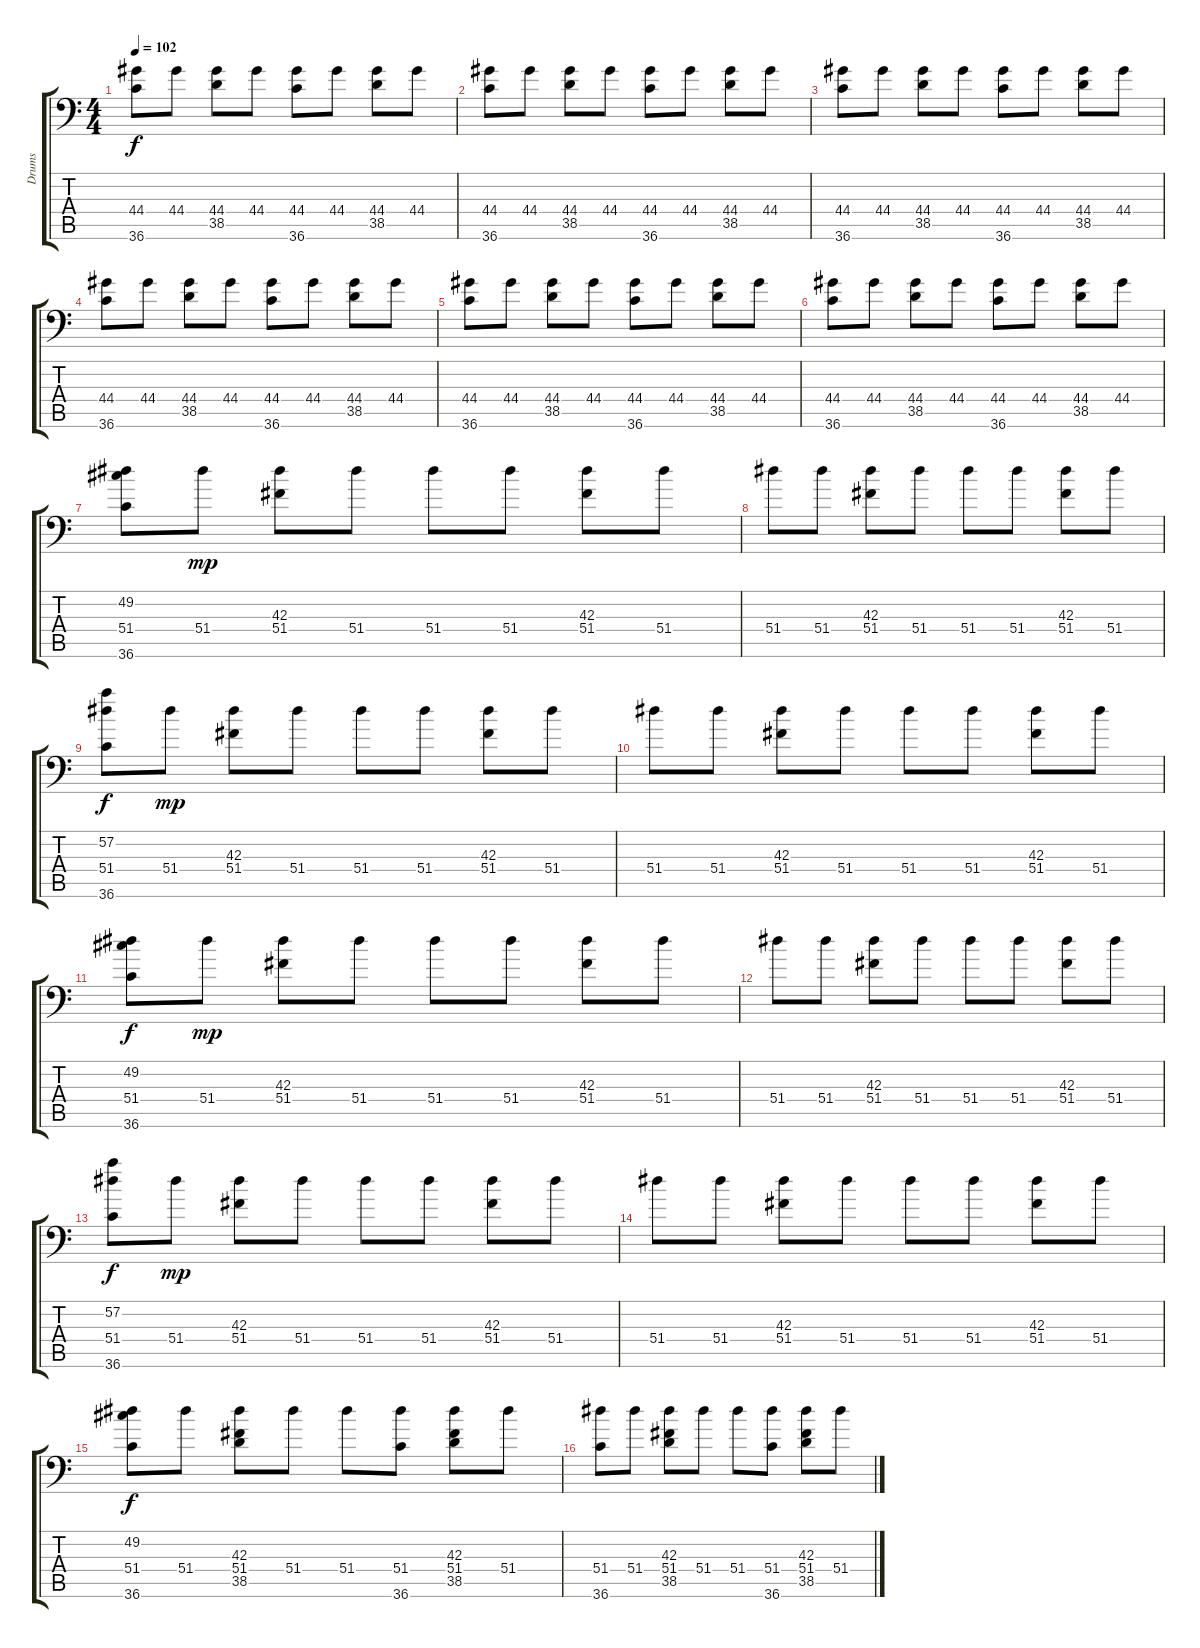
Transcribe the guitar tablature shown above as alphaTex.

\track ("Drums " "Drums ") {instrument acousticgrandpiano}
\staff {score tabs}
\tuning (C-1 C-1 C-1 C-1 C-1 C-1) {hide}
\ts (4 4)
\tempo 102
\clef f4
\ks c
(44.4 36.6).8{dy f} 44.4.8 (44.4 38.5).8 44.4.8 (44.4 36.6).8 44.4.8 (44.4 38.5).8 44.4.8 |
(44.4 36.6).8 44.4.8 (44.4 38.5).8 44.4.8 (44.4 36.6).8 44.4.8 (44.4 38.5).8 44.4.8 |
(44.4 36.6).8 44.4.8 (44.4 38.5).8 44.4.8 (44.4 36.6).8 44.4.8 (44.4 38.5).8 44.4.8 |
(44.4 36.6).8 44.4.8 (44.4 38.5).8 44.4.8 (44.4 36.6).8 44.4.8 (44.4 38.5).8 44.4.8 |
(44.4 36.6).8 44.4.8 (44.4 38.5).8 44.4.8 (44.4 36.6).8 44.4.8 (44.4 38.5).8 44.4.8 |
(44.4 36.6).8 44.4.8 (44.4 38.5).8 44.4.8 (44.4 36.6).8 44.4.8 (44.4 38.5).8 44.4.8 |
(49.2 51.4 36.6).8 51.4.8{dy mp} (42.3 51.4).8 51.4.8 51.4.8 51.4.8 (42.3 51.4).8 51.4.8 |
51.4.8 51.4.8 (42.3 51.4).8 51.4.8 51.4.8 51.4.8 (42.3 51.4).8 51.4.8 |
(57.2 51.4 36.6).8{dy f} 51.4.8{dy mp} (42.3 51.4).8 51.4.8 51.4.8 51.4.8 (42.3 51.4).8 51.4.8 |
51.4.8 51.4.8 (42.3 51.4).8 51.4.8 51.4.8 51.4.8 (42.3 51.4).8 51.4.8 |
(49.2 51.4 36.6).8{dy f} 51.4.8{dy mp} (42.3 51.4).8 51.4.8 51.4.8 51.4.8 (42.3 51.4).8 51.4.8 |
51.4.8 51.4.8 (42.3 51.4).8 51.4.8 51.4.8 51.4.8 (42.3 51.4).8 51.4.8 |
(57.2 51.4 36.6).8{dy f} 51.4.8{dy mp} (42.3 51.4).8 51.4.8 51.4.8 51.4.8 (42.3 51.4).8 51.4.8 |
51.4.8 51.4.8 (42.3 51.4).8 51.4.8 51.4.8 51.4.8 (42.3 51.4).8 51.4.8 |
(49.2 51.4 36.6).8{dy f} 51.4.8 (42.3 51.4 38.5).8 51.4.8 51.4.8 (51.4 36.6).8 (42.3 51.4 38.5).8 51.4.8 |
(51.4 36.6).8 51.4.8 (42.3 51.4 38.5).8 51.4.8 51.4.8 (51.4 36.6).8 (42.3 51.4 38.5).8 51.4.8
